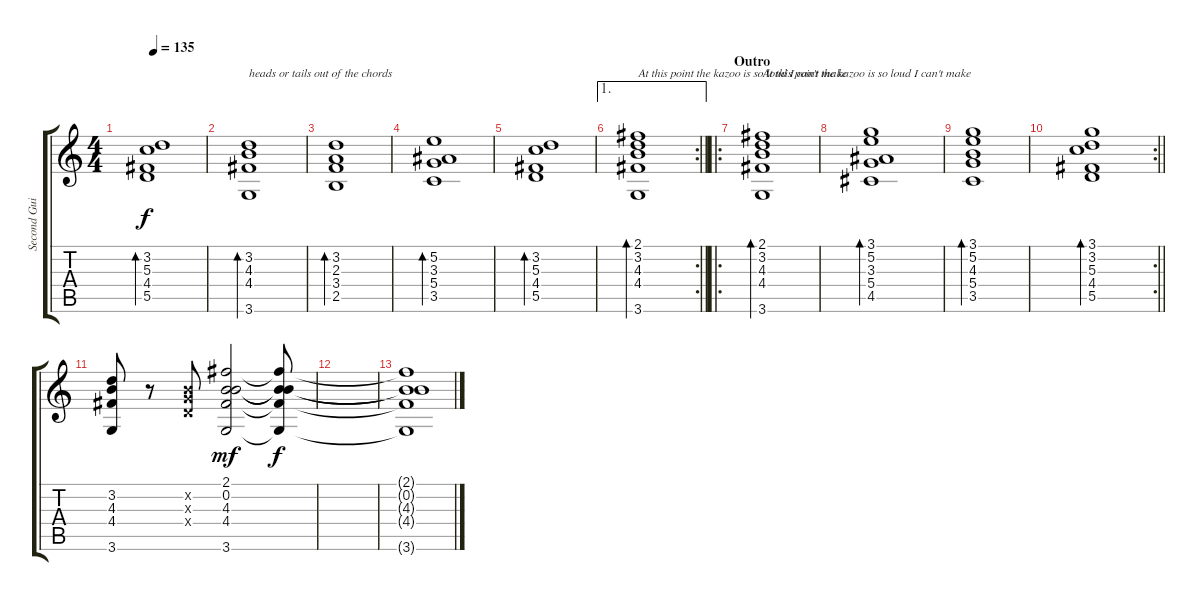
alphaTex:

\track ("Second Guitar" "Second Gui") {instrument electricguitarjazz}
\staff {score tabs}
\tuning (E4 B3 G3 D3 A2 E2) {hide}
\ts (4 4)
\tempo 135
\clef g2
\ks c
(3.2 5.3 4.4 5.5).1{bd 120 dy f} |
(3.2 4.3 4.4 3.6).1{bd 120 txt "heads or tails out of the chords"} |
(3.2 2.3 3.4 2.5).1{bd 120} |
(5.2 3.3 5.4 3.5).1{bd 120} |
(3.2 5.3 4.4 5.5).1{bd 120} |
\ae 1
\rc 2
\barLineRight lightlight
(2.1 3.2 4.3 4.4 3.6).1{bd 120 txt "At this point the kazoo is so loud I can't make"} |
\ro
\section ("" "Outro")
(2.1 3.2 4.3 4.4 3.6).1{bd 120 txt "At this point the kazoo is so loud I can't make"} |
(3.1 5.2 3.3 5.4 4.5).1{bd 120} |
(3.1 5.2 4.3 5.4 3.5).1{bd 120} |
\rc 2
\barLineRight lightlight
(3.1 3.2 5.3 4.4 5.5).1{bd 120} |
(3.2 4.3 4.4 3.6).8 r.8 (0.2{x} 0.3{x} 0.4{x}).8 (2.1 0.2 4.3 4.4 3.6).2{dy mf} (2.1{t} 0.2{t} 4.3{t} 4.4{t} 3.6{t}).8{dy f} |
|
(2.1{t} 0.2{t} 4.3{t} 4.4{t} 3.6{t}).1
